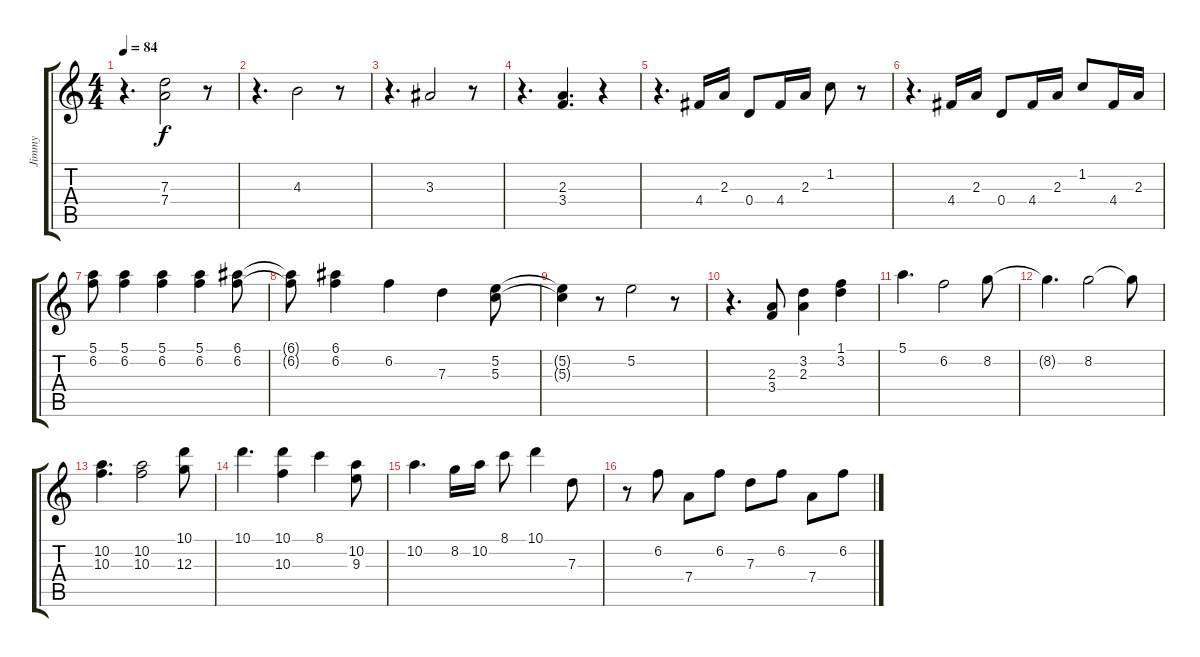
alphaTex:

\track ("Jimmy" "Jimmy") {instrument acousticguitarsteel}
\staff {score tabs}
\tuning (E4 B3 G3 D3 A2 E2) {hide}
\ts (4 4)
\tempo 84
\clef g2
\ks c
r.4{d dy f} (7.3 7.4).2 r.8 |
r.4{d} 4.3.2 r.8 |
r.4{d} 3.3.2 r.8 |
r.4{d} (2.3 3.4).4{d} r.4 |
r.4{d} 4.4.16 2.3.16 0.4.8 4.4.16 2.3.16 1.2.8 r.8 |
r.4{d} 4.4.16 2.3.16 0.4.8 4.4.16 2.3.16 1.2.8 4.4.16 2.3.16 |
(5.1 6.2).8 (5.1 6.2).4 (5.1 6.2).4 (5.1 6.2).4 (6.1 6.2).8 |
(6.1{t} 6.2{t}).8 (6.1 6.2).4 6.2.4 7.3.4 (5.2 5.3).8 |
(5.2{t} 5.3{t}).4 r.8 5.2.2 r.8 |
r.4{d} (2.3 3.4).8 (3.2 2.3).4 (1.1 3.2).4 |
5.1.4{d} 6.2.2 8.2.8 |
8.2{t}.4{d} 8.2.2 8.2{t}.8 |
(10.2 10.3).4{d} (10.2 10.3).2 (10.1 12.3).8 |
10.1.4{d} (10.1 10.3).4 8.1.4 (10.2 9.3).8 |
10.2.4{d} 8.2.16 10.2.16 8.1.8 10.1.4 7.3.8 |
r.8 6.2.8 7.4.8 6.2.8 7.3.8 6.2.8 7.4.8 6.2.8
